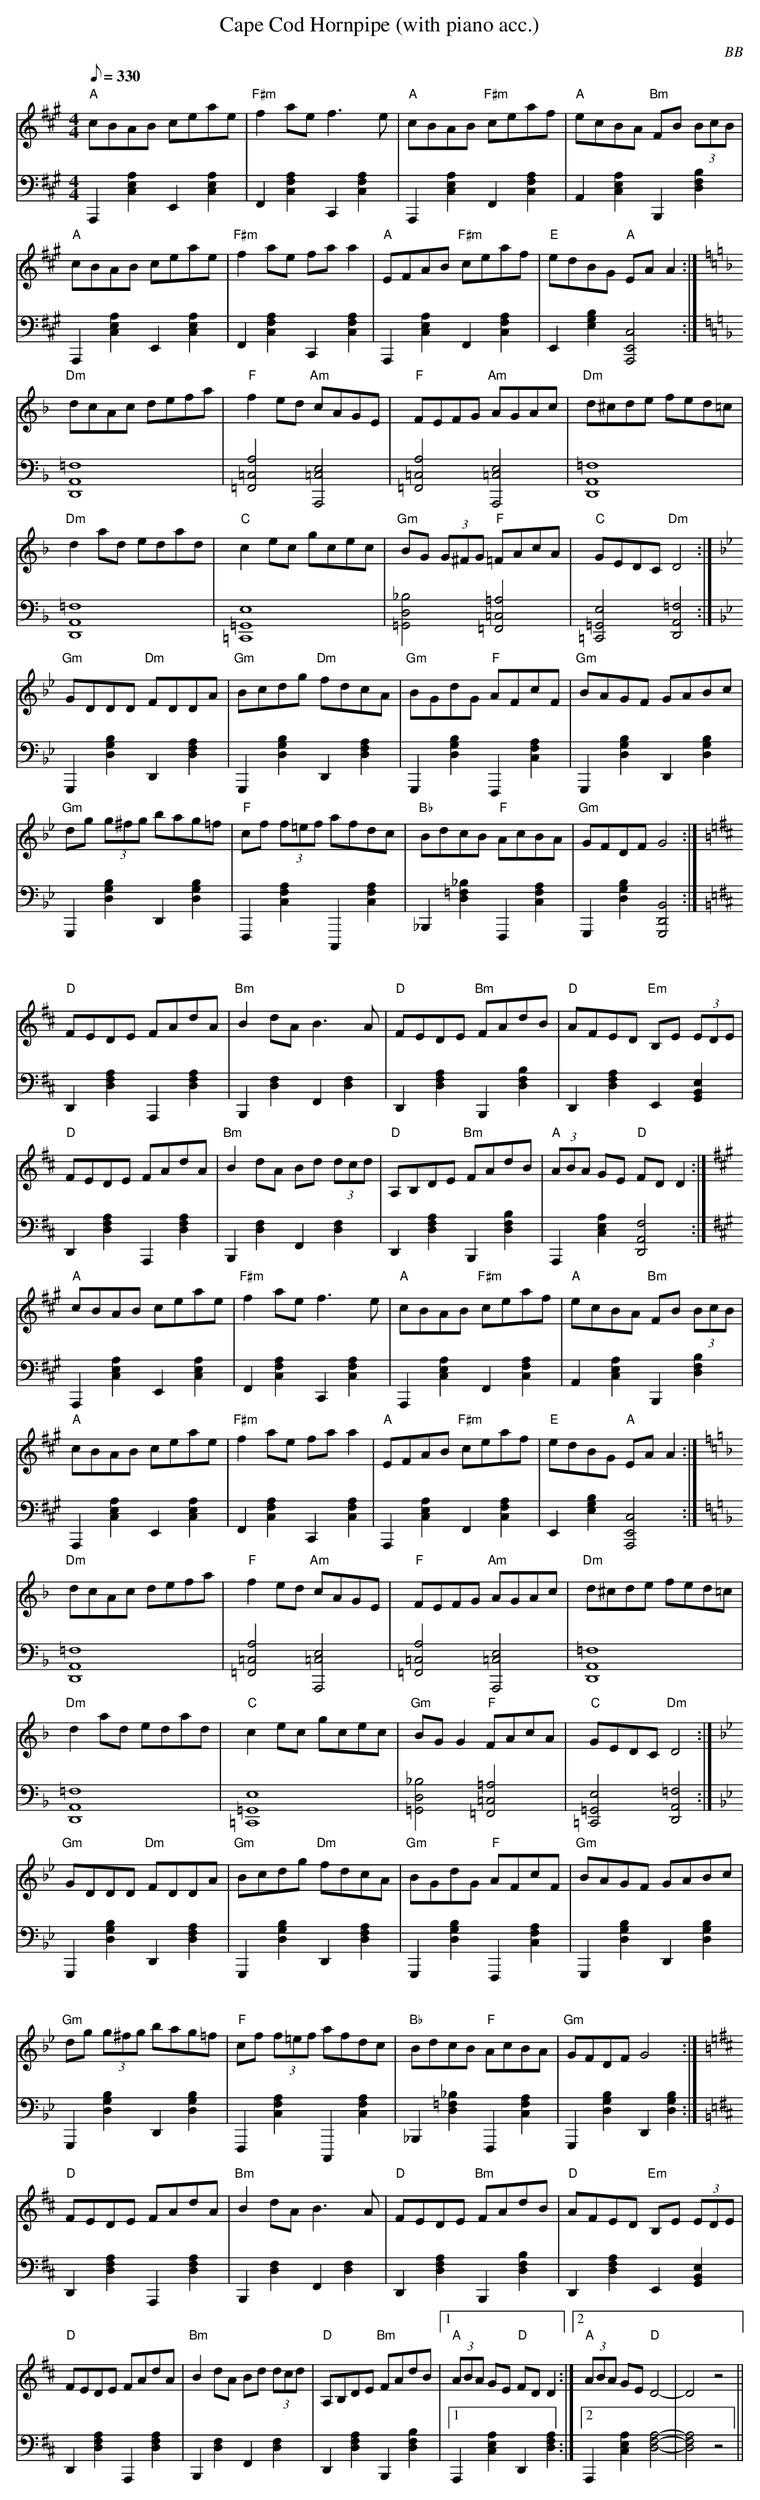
X:1
T: Cape Cod Hornpipe (with piano acc.)
C: BB
Q: 1/8=330
M: 4/4
L: 1/8
V: 1 program 1 110 %fiddle
V: 2 volume=70 clef=bass m=D program 1 01
K: A
[V:1] "A"cBAB ceae | "F#m"f2 ae f3 e | "A"cBAB "F#m"ceaf | "A"ecBA "Bm"FB (3BcB |
[V:2] A,,2[A2C2E2]E,2[E2C2A2]|F,2[A2C2F2]C,2[A2C2F2]|A,,2[A2C2E2]F,2[A2C2F2]|\
A,2[A2C2E2]B,,2[F2B2D2]|
[V:1] "A"cBAB ceae | "F#m"f2 ae fa a2 | "A"EFAB "F#m"ceaf | "E"edBG "A"EA A2 :|
[V:2] A,,2[A2C2E2]E,2[E2C2A2]|F,2[A2C2F2]C,2[A2C2F2]|A,,2[A2C2E2]F,2[A2C2F2]|\
E,2[E2B2G2][A,,4C4E,4]:|
[V:1][K:Dm] "Dm"dcAc defa | "F"f2 ed "Am"cAGE | "F"FEFG "Am"AGAc | "Dm"d^cde fed=c |
[V:2][K:Dm] [D,8A,8=F8]|[=F,4=C4A4][A,,4E4=C4]|[=F,4=C4A4][A,,4E4=C4]|[D,8A,8=F8]|
[V:1] "Dm"d2 ad edad | "C"c2 ec gcec | "Gm"BG (3G^FG "F"=FAcA | "C"GEDC "Dm"D4 :|
[V:2] [D,8A,8=F8]|[=C,8=G,8E8]|[=G,4D4_B4][=F,4=C4=A4]|[=C,4=G,4E4][D,4A,4=F4]:|
[V:1][K:Gm] "Gm"GDDD "Dm"FDDA | "Gm"Bcdg "Dm"fdcA | "Gm"BGdG "F"AFcF | "Gm"BAGF GABc |
[V:2][K:Gm] G,,2[G2B2D2]D,2[A2D2F2]|G,,2[G2B2D2]D,2[A2D2F2]|G,,2[G2B2D2]F,,2[A2C2F2]|\
G,,2[G2B2D2]D,2[G2B2D2]|
[V:1] "Gm"dg (3g^fg bag=f | "F"cf (3f=ef afdc | "Bb"BdcB "F"AcBA | "Gm"GFDF G4 :|
[V:2] G,,2[G2B2D2]D,2[G2B2D2]|F,,2[A2C2F2]C,,2[A2C2F2]|_B,,2[_B2=F2D2]F,,2[A2C2F2]|\
 G,,2[G2B2D2][G,,4B,4D,4]:|
[V:1][K:D] "D"FEDE FAdA |"Bm"B2 dA B3 A |"D"FEDE "Bm"FAdB |"D"AFED "Em"B,E (3EDE |
[V:2][K:D] D,2[D2A2F2]A,,2[D2F2A2]|B,,2[F2D2]F,2[F2D2]|D,2[D2A2F2]B,,2[B2D2F2]|\
D,2[D2A2F2]E,2[E2B,2G,2]|
[V:1] "D"FEDE FAdA | "Bm"B2 dA Bd (3dcd | "D"A,B,DE "Bm"FAdB |"A"(3ABA GE "D"FD D2 :|
[V:2] D,2[D2A2F2]A,,2[D2F2A2]|B,,2[F2D2]F,2[F2D2]|D,2[D2A2F2]B,,2[B2D2F2]|\
A,,2[A2E2C2][D,4A,4F4] :|
[V:1][K:A] "A"cBAB ceae | "F#m"f2 ae f3 e | "A"cBAB "F#m"ceaf | "A"ecBA "Bm"FB (3BcB |
[V:2][K:A] A,,2[A2C2E2]E,2[E2C2A2]|F,2[A2C2F2]C,2[A2C2F2]|A,,2[A2C2E2]F,2[A2C2F2]|\
A,2[A2C2E2]B,,2[F2B2D2]|
[V:1] "A"cBAB ceae | "F#m"f2 ae fa a2 | "A"EFAB "F#m"ceaf | "E"edBG "A"EA A2 :|
[V:2] A,,2[A2C2E2]E,2[E2C2A2]|F,2[A2C2F2]C,2[A2C2F2]|A,,2[A2C2E2]F,2[A2C2F2]|\
E,2[E2B2G2][A,,4C4E,4] :|
[V:1][K:Dm] "Dm"dcAc defa | "F"f2 ed "Am"cAGE | "F"FEFG "Am"AGAc | "Dm"d^cde fed=c |
[V:2][K:Dm] [D,8A,8=F8]|[=F,4=C4A4][A,,4E4=C4]|[=F,4=C4A4][A,,4E4=C4]|[D,8A,8=F8]|
[V:1] "Dm"d2 ad edad | "C"c2 ec gcec | "Gm"BG G2 "F"FAcA | "C"GEDC "Dm"D4 :|
[V:2] [D,8A,8=F8]|[=C,8=G,8E8]|[=G,4D4_B4][=F,4=C4=A4]|[=C,4=G,4E4][D,4A,4=F4]:|
[V:1][K:Gm] "Gm"GDDD "Dm"FDDA | "Gm"Bcdg "Dm"fdcA | "Gm"BGdG "F"AFcF | "Gm"BAGF GABc |
[V:2][K:Gm] G,,2[G2B2D2]D,2[A2D2F2]|G,,2[G2B2D2]D,2[A2D2F2]|G,,2[G2B2D2]F,,2[A2C2F2]|\
G,,2[G2B2D2]D,2[G2B2D2]|
[V:1] "Gm"dg (3g^fg bag=f | "F"cf (3f=ef afdc | "Bb"BdcB "F"AcBA | "Gm"GFDF G4 :|
[V:2] G,,2[G2B2D2]D,2[G2B2D2]|F,,2[A2C2F2]C,,2[A2C2F2]|_B,,2[_B2=F2D2]F,,2[A2C2F2]|\
 G,,2[G2B2D2]D,2[G2B2D2]:|
[V:1][K:D] "D"FEDE FAdA |"Bm"B2 dA B3 A |"D"FEDE "Bm"FAdB |"D"AFED "Em"B,E (3EDE |
[V:2][K:D] D,2[D2A2F2]A,,2[D2F2A2]|B,,2[F2D2]F,2[F2D2]|D,2[D2A2F2]B,,2[B2D2F2]|\
D,2[D2A2F2]E,2[E2B,2G,2]|
[V:1] "D"FEDE FAdA | "Bm"B2 dA Bd (3dcd| "D"A,B,DE "Bm"FAdB |1 "A"(3ABA GE "D"FD D2 :|2\
"A"(3ABA GE "D"D4-|D4 z4||
[V:2] D,2[D2A2F2]A,,2[D2F2A2]|B,,2[F2D2]F,2[F2D2]|D,2[D2A2F2]B,,2[B2D2F2]|1\
A,,2[A2E2C2]D,2[D2A2F2] :|2 A,,2[A2E2C2][D4-A4-F4-]|[D4A4F4] z4||
